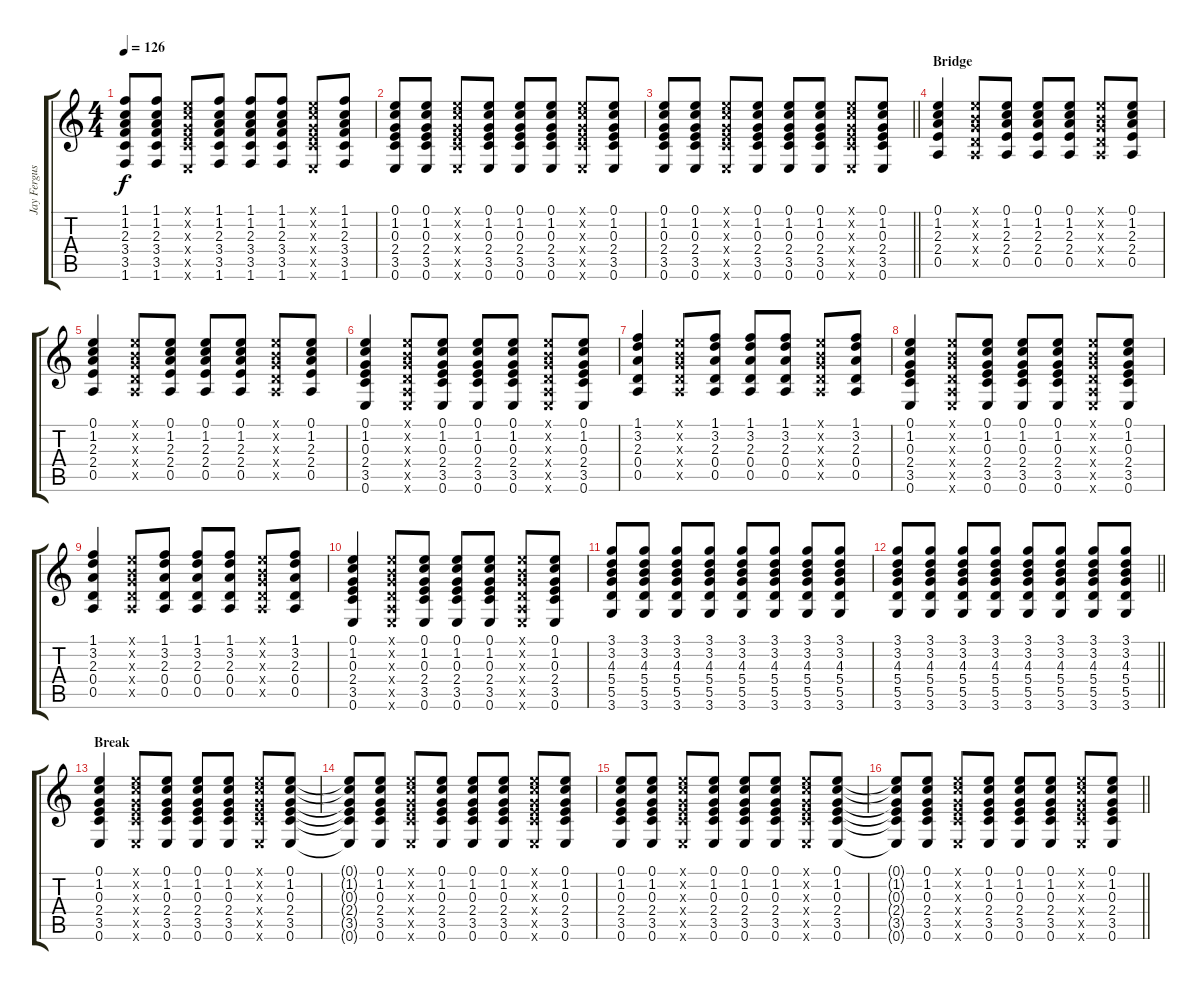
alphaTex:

\track ("Jay Ferguson" "Jay Fergus") {instrument acousticguitarsteel}
\staff {score tabs}
\tuning (E4 B3 G3 D3 A2 E2) {hide}
\ts (4 4)
\tempo 126
\clef g2
\ks c
(1.1 1.2 2.3 3.4 3.5 1.6).8{dy f} (1.1 1.2 2.3 3.4 3.5 1.6).8 (0.1{x} 1.2{x} 0.3{x} 2.4{x} 3.5{x} 0.6{x}).8 (1.1 1.2 2.3 3.4 3.5 1.6).8 (1.1 1.2 2.3 3.4 3.5 1.6).8 (1.1 1.2 2.3 3.4 3.5 1.6).8 (0.1{x} 1.2{x} 0.3{x} 2.4{x} 3.5{x} 0.6{x}).8 (1.1 1.2 2.3 3.4 3.5 1.6).8 |
(0.1 1.2 0.3 2.4 3.5 0.6).8 (0.1 1.2 0.3 2.4 3.5 0.6).8 (0.1{x} 1.2{x} 0.3{x} 2.4{x} 3.5{x} 0.6{x}).8 (0.1 1.2 0.3 2.4 3.5 0.6).8 (0.1 1.2 0.3 2.4 3.5 0.6).8 (0.1 1.2 0.3 2.4 3.5 0.6).8 (0.1{x} 1.2{x} 0.3{x} 2.4{x} 3.5{x} 0.6{x}).8 (0.1 1.2 0.3 2.4 3.5 0.6).8 |
\barLineRight lightlight
(0.1 1.2 0.3 2.4 3.5 0.6).8 (0.1 1.2 0.3 2.4 3.5 0.6).8 (0.1{x} 1.2{x} 0.3{x} 2.4{x} 3.5{x} 0.6{x}).8 (0.1 1.2 0.3 2.4 3.5 0.6).8 (0.1 1.2 0.3 2.4 3.5 0.6).8 (0.1 1.2 0.3 2.4 3.5 0.6).8 (0.1{x} 1.2{x} 0.3{x} 2.4{x} 3.5{x} 0.6{x}).8 (0.1 1.2 0.3 2.4 3.5 0.6).8 |
\section ("" "Bridge")
(0.1 1.2 2.3 2.4 0.5).4 (0.1{x} 0.2{x} 0.3{x} 0.4{x} 0.5{x}).8 (0.1 1.2 2.3 2.4 0.5).8 (0.1 1.2 2.3 2.4 0.5).8 (0.1 1.2 2.3 2.4 0.5).8 (0.1{x} 0.2{x} 0.3{x} 0.4{x} 0.5{x}).8 (0.1 1.2 2.3 2.4 0.5).8 |
(0.1 1.2 2.3 2.4 0.5).4 (0.1{x} 0.2{x} 0.3{x} 0.4{x} 0.5{x}).8 (0.1 1.2 2.3 2.4 0.5).8 (0.1 1.2 2.3 2.4 0.5).8 (0.1 1.2 2.3 2.4 0.5).8 (0.1{x} 0.2{x} 0.3{x} 0.4{x} 0.5{x}).8 (0.1 1.2 2.3 2.4 0.5).8 |
(0.1 1.2 0.3 2.4 3.5 0.6).4 (0.1{x} 0.2{x} 0.3{x} 0.4{x} 0.5{x} 0.6{x}).8 (0.1 1.2 0.3 2.4 3.5 0.6).8 (0.1 1.2 0.3 2.4 3.5 0.6).8 (0.1 1.2 0.3 2.4 3.5 0.6).8 (0.1{x} 0.2{x} 0.3{x} 0.4{x} 0.5{x} 0.6{x}).8 (0.1 1.2 0.3 2.4 3.5 0.6).8 |
(1.1 3.2 2.3 0.4 0.5).4 (0.1{x} 0.2{x} 0.3{x} 0.4{x} 0.5{x}).8 (1.1 3.2 2.3 0.4 0.5).8 (1.1 3.2 2.3 0.4 0.5).8 (1.1 3.2 2.3 0.4 0.5).8 (0.1{x} 0.2{x} 0.3{x} 0.4{x} 0.5{x}).8 (1.1 3.2 2.3 0.4 0.5).8 |
(0.1 1.2 0.3 2.4 3.5 0.6).4 (0.1{x} 0.2{x} 0.3{x} 0.4{x} 0.5{x} 0.6{x}).8 (0.1 1.2 0.3 2.4 3.5 0.6).8 (0.1 1.2 0.3 2.4 3.5 0.6).8 (0.1 1.2 0.3 2.4 3.5 0.6).8 (0.1{x} 0.2{x} 0.3{x} 0.4{x} 0.5{x} 0.6{x}).8 (0.1 1.2 0.3 2.4 3.5 0.6).8 |
(1.1 3.2 2.3 0.4 0.5).4 (0.1{x} 0.2{x} 0.3{x} 0.4{x} 0.5{x}).8 (1.1 3.2 2.3 0.4 0.5).8 (1.1 3.2 2.3 0.4 0.5).8 (1.1 3.2 2.3 0.4 0.5).8 (0.1{x} 0.2{x} 0.3{x} 0.4{x} 0.5{x}).8 (1.1 3.2 2.3 0.4 0.5).8 |
(0.1 1.2 0.3 2.4 3.5 0.6).4 (0.1{x} 0.2{x} 0.3{x} 0.4{x} 0.5{x} 0.6{x}).8 (0.1 1.2 0.3 2.4 3.5 0.6).8 (0.1 1.2 0.3 2.4 3.5 0.6).8 (0.1 1.2 0.3 2.4 3.5 0.6).8 (0.1{x} 0.2{x} 0.3{x} 0.4{x} 0.5{x} 0.6{x}).8 (0.1 1.2 0.3 2.4 3.5 0.6).8 |
(3.1 3.2 4.3 5.4 5.5 3.6).8 (3.1 3.2 4.3 5.4 5.5 3.6).8 (3.1 3.2 4.3 5.4 5.5 3.6).8 (3.1 3.2 4.3 5.4 5.5 3.6).8 (3.1 3.2 4.3 5.4 5.5 3.6).8 (3.1 3.2 4.3 5.4 5.5 3.6).8 (3.1 3.2 4.3 5.4 5.5 3.6).8 (3.1 3.2 4.3 5.4 5.5 3.6).8 |
\barLineRight lightlight
(3.1 3.2 4.3 5.4 5.5 3.6).8 (3.1 3.2 4.3 5.4 5.5 3.6).8 (3.1 3.2 4.3 5.4 5.5 3.6).8 (3.1 3.2 4.3 5.4 5.5 3.6).8 (3.1 3.2 4.3 5.4 5.5 3.6).8 (3.1 3.2 4.3 5.4 5.5 3.6).8 (3.1 3.2 4.3 5.4 5.5 3.6).8 (3.1 3.2 4.3 5.4 5.5 3.6).8 |
\section ("" "Break")
(0.1 1.2 0.3 2.4 3.5 0.6).4 (0.1{x} 1.2{x} 0.3{x} 2.4{x} 3.5{x} 0.6{x}).8 (0.1 1.2 0.3 2.4 3.5 0.6).8 (0.1 1.2 0.3 2.4 3.5 0.6).8 (0.1 1.2 0.3 2.4 3.5 0.6).8 (0.1{x} 1.2{x} 0.3{x} 2.4{x} 3.5{x} 0.6{x}).8 (0.1 1.2 0.3 2.4 3.5 0.6).8 |
(0.1{t} 1.2{t} 0.3{t} 2.4{t} 3.5{t} 0.6{t}).8 (0.1 1.2 0.3 2.4 3.5 0.6).8 (0.1{x} 1.2{x} 0.3{x} 2.4{x} 3.5{x} 0.6{x}).8 (0.1 1.2 0.3 2.4 3.5 0.6).8 (0.1 1.2 0.3 2.4 3.5 0.6).8 (0.1 1.2 0.3 2.4 3.5 0.6).8 (0.1{x} 1.2{x} 0.3{x} 2.4{x} 3.5{x} 0.6{x}).8 (0.1 1.2 0.3 2.4 3.5 0.6).8 |
(0.1 1.2 0.3 2.4 3.5 0.6).8 (0.1 1.2 0.3 2.4 3.5 0.6).8 (0.1{x} 1.2{x} 0.3{x} 2.4{x} 3.5{x} 0.6{x}).8 (0.1 1.2 0.3 2.4 3.5 0.6).8 (0.1 1.2 0.3 2.4 3.5 0.6).8 (0.1 1.2 0.3 2.4 3.5 0.6).8 (0.1{x} 1.2{x} 0.3{x} 2.4{x} 3.5{x} 0.6{x}).8 (0.1 1.2 0.3 2.4 3.5 0.6).8 |
\barLineRight lightlight
(0.1{t} 1.2{t} 0.3{t} 2.4{t} 3.5{t} 0.6{t}).8 (0.1 1.2 0.3 2.4 3.5 0.6).8 (0.1{x} 1.2{x} 0.3{x} 2.4{x} 3.5{x} 0.6{x}).8 (0.1 1.2 0.3 2.4 3.5 0.6).8 (0.1 1.2 0.3 2.4 3.5 0.6).8 (0.1 1.2 0.3 2.4 3.5 0.6).8 (0.1{x} 1.2{x} 0.3{x} 2.4{x} 3.5{x} 0.6{x}).8 (0.1 1.2 0.3 2.4 3.5 0.6).8
